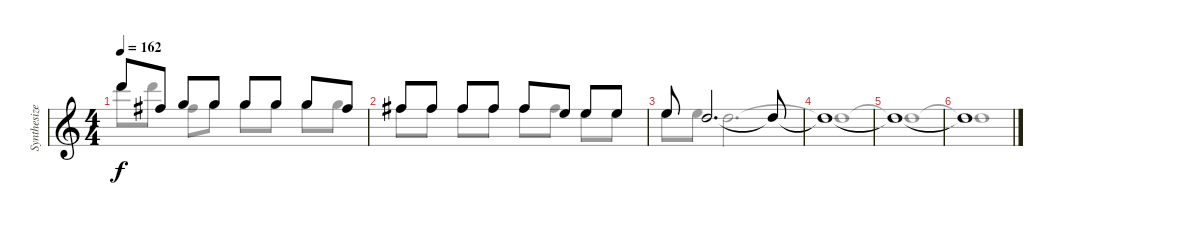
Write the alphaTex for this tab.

\track ("Synthesizer" "Synthesize") {instrument lead2sawtooth}
\staff {score}
\tuning (E4 B3 G3 D3 A2 E2 B1) {hide}
\voice
\ts (4 4)
\tempo 162
\clef g2
\ks c
22.1.8{dy f} 14.1.8 15.1.8 15.1.8 15.1.8 15.1.8 15.1.8 14.1.8 |
14.1.8 14.1.8 14.1.8 14.1.8 14.1.8 12.1.8 12.1.8 12.1.8 |
12.1.8 10.1.2{d} 10.1{t}.8 |
10.1{t}.1 |
10.1{t}.1 |
10.1{t}.1 |
|
|
|
|
|
|
|
|
|
\voice
\clef g2
\ottava regular
\simile none
\ks c
22.1.8{dy f} 22.1.8 14.1.8 15.1.8 15.1.8 15.1.8 15.1.8 15.1.8 |
14.1.8 14.1.8 14.1.8 14.1.8 14.1.8 14.1.8 12.1.8 12.1.8 |
12.1.8 12.1.8 10.1.2{d} |
10.1{t}.1 |
10.1{t}.1 |
10.1{t}.1 |
|
|
|
|
|
|
|
|
|
